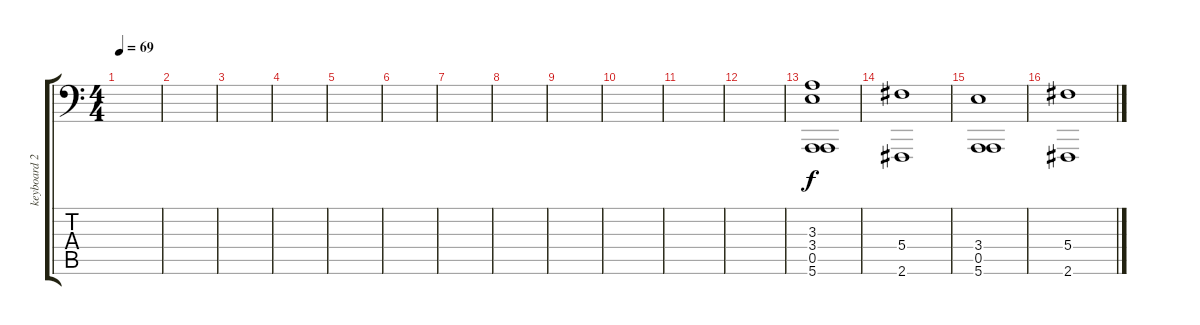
\track ("keyboard 2" "keyboard 2") {instrument stringensemble2}
\staff {score tabs}
\tuning (Eb4 Bb3 Gb3 Db3 A1 E1) {hide}
\ts (4 4)
\tempo 69
\clef f4
\ks c
|
|
|
|
|
|
|
|
|
|
|
|
(3.3 3.4 0.5 5.6).1 |
(5.4 2.6).1 |
(3.4 0.5 5.6).1 |
(5.4 2.6).1
